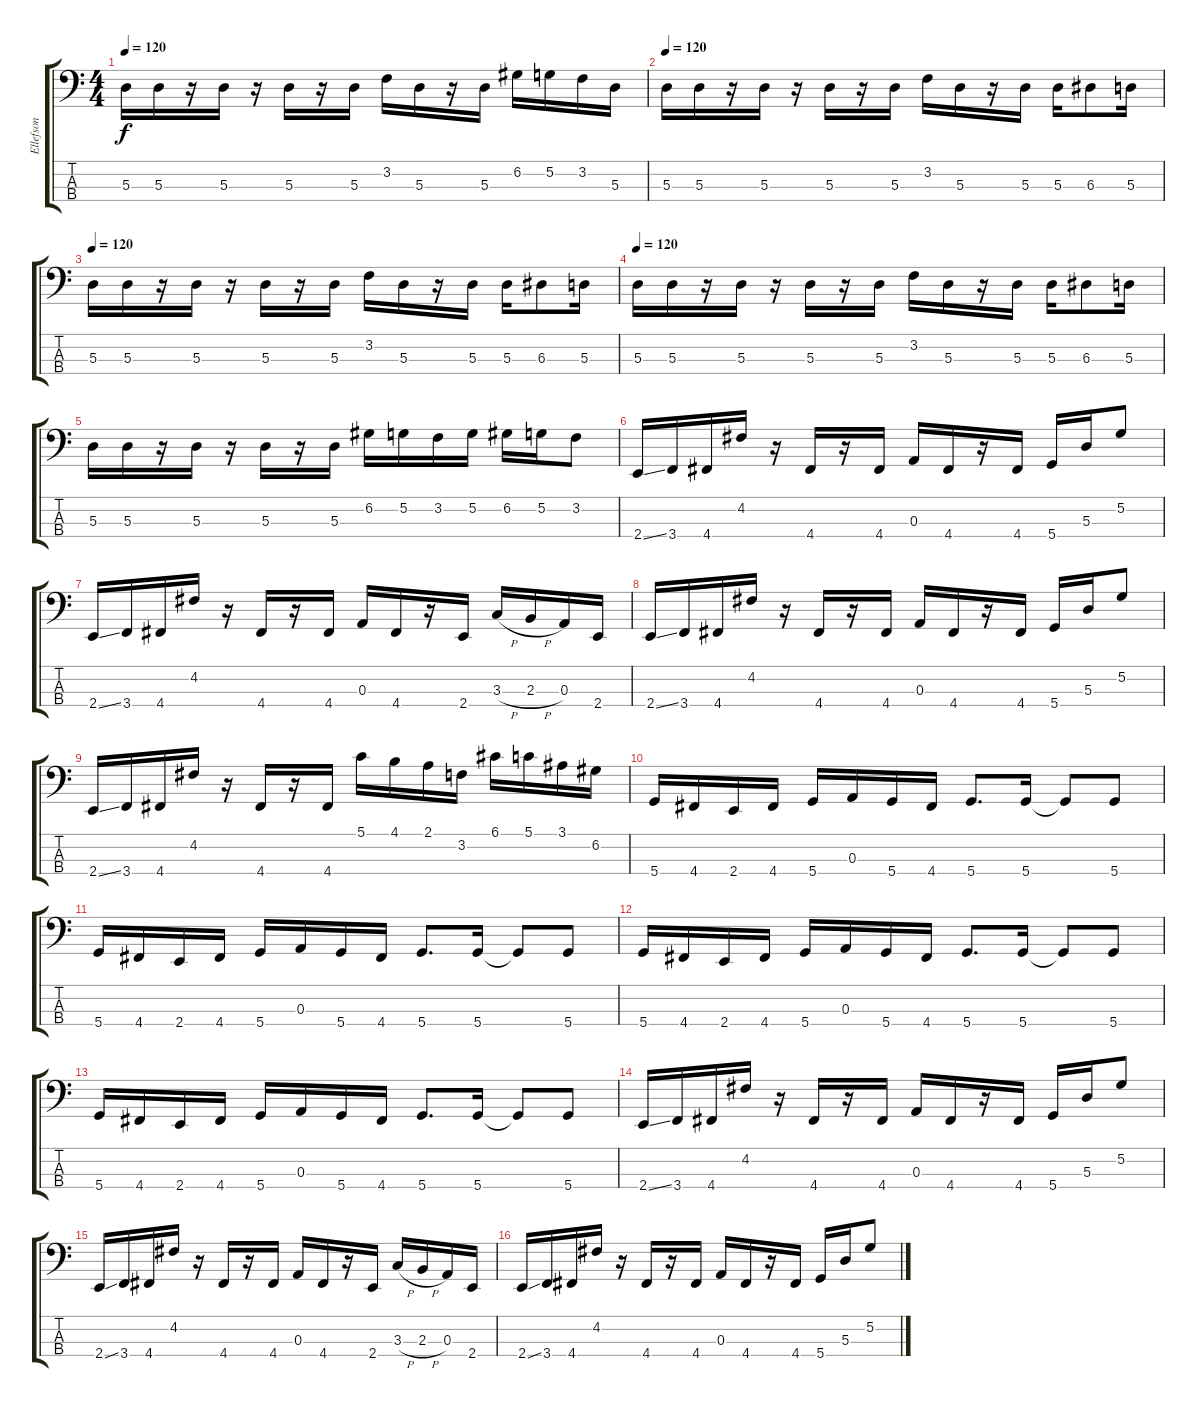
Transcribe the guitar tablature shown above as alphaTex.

\track ("Ellefson" "Ellefson") {instrument electricbasspick}
\staff {score tabs}
\tuning (G2 D2 A1 D1) {hide}
\ts (4 4)
\tempo 120
\clef f4
\ks c
5.3.16{dy f} 5.3.16 r.16 5.3.16 r.16 5.3.16 r.16 5.3.16 3.2.16 5.3.16 r.16 5.3.16 6.2.16 5.2.16 3.2.16 5.3.16 |
\tempo 120
5.3.16 5.3.16 r.16 5.3.16 r.16 5.3.16 r.16 5.3.16 3.2.16 5.3.16 r.16 5.3.16 5.3.16 6.3.8 5.3.16 |
\tempo 120
5.3.16 5.3.16 r.16 5.3.16 r.16 5.3.16 r.16 5.3.16 3.2.16 5.3.16 r.16 5.3.16 5.3.16 6.3.8 5.3.16 |
\tempo 120
5.3.16 5.3.16 r.16 5.3.16 r.16 5.3.16 r.16 5.3.16 3.2.16 5.3.16 r.16 5.3.16 5.3.16 6.3.8 5.3.16 |
5.3.16 5.3.16 r.16 5.3.16 r.16 5.3.16 r.16 5.3.16 6.2.16 5.2.16 3.2.16 5.2.16 6.2.16 5.2.16 3.2.8 |
2.4{ss}.16 3.4.16 4.4.16 4.2.16 r.16 4.4.16 r.16 4.4.16 0.3.16 4.4.16 r.16 4.4.16 5.4.16 5.3.16 5.2.8 |
2.4{ss}.16 3.4.16 4.4.16 4.2.16 r.16 4.4.16 r.16 4.4.16 0.3.16 4.4.16 r.16 2.4.16 3.3{h}.16 2.3{h}.16 0.3.16 2.4.16 |
2.4{ss}.16 3.4.16 4.4.16 4.2.16 r.16 4.4.16 r.16 4.4.16 0.3.16 4.4.16 r.16 4.4.16 5.4.16 5.3.16 5.2.8 |
2.4{ss}.16 3.4.16 4.4.16 4.2.16 r.16 4.4.16 r.16 4.4.16 5.1.16 4.1.16 2.1.16 3.2.16 6.1.16 5.1.16 3.1.16 6.2.16 |
5.4.16 4.4.16 2.4.16 4.4.16 5.4.16 0.3.16 5.4.16 4.4.16 5.4.8{d} 5.4.16 5.4{t}.8 5.4.8 |
5.4.16 4.4.16 2.4.16 4.4.16 5.4.16 0.3.16 5.4.16 4.4.16 5.4.8{d} 5.4.16 5.4{t}.8 5.4.8 |
5.4.16 4.4.16 2.4.16 4.4.16 5.4.16 0.3.16 5.4.16 4.4.16 5.4.8{d} 5.4.16 5.4{t}.8 5.4.8 |
5.4.16 4.4.16 2.4.16 4.4.16 5.4.16 0.3.16 5.4.16 4.4.16 5.4.8{d} 5.4.16 5.4{t}.8 5.4.8 |
2.4{ss}.16 3.4.16 4.4.16 4.2.16 r.16 4.4.16 r.16 4.4.16 0.3.16 4.4.16 r.16 4.4.16 5.4.16 5.3.16 5.2.8 |
2.4{ss}.16 3.4.16 4.4.16 4.2.16 r.16 4.4.16 r.16 4.4.16 0.3.16 4.4.16 r.16 2.4.16 3.3{h}.16 2.3{h}.16 0.3.16 2.4.16 |
2.4{ss}.16 3.4.16 4.4.16 4.2.16 r.16 4.4.16 r.16 4.4.16 0.3.16 4.4.16 r.16 4.4.16 5.4.16 5.3.16 5.2.8
